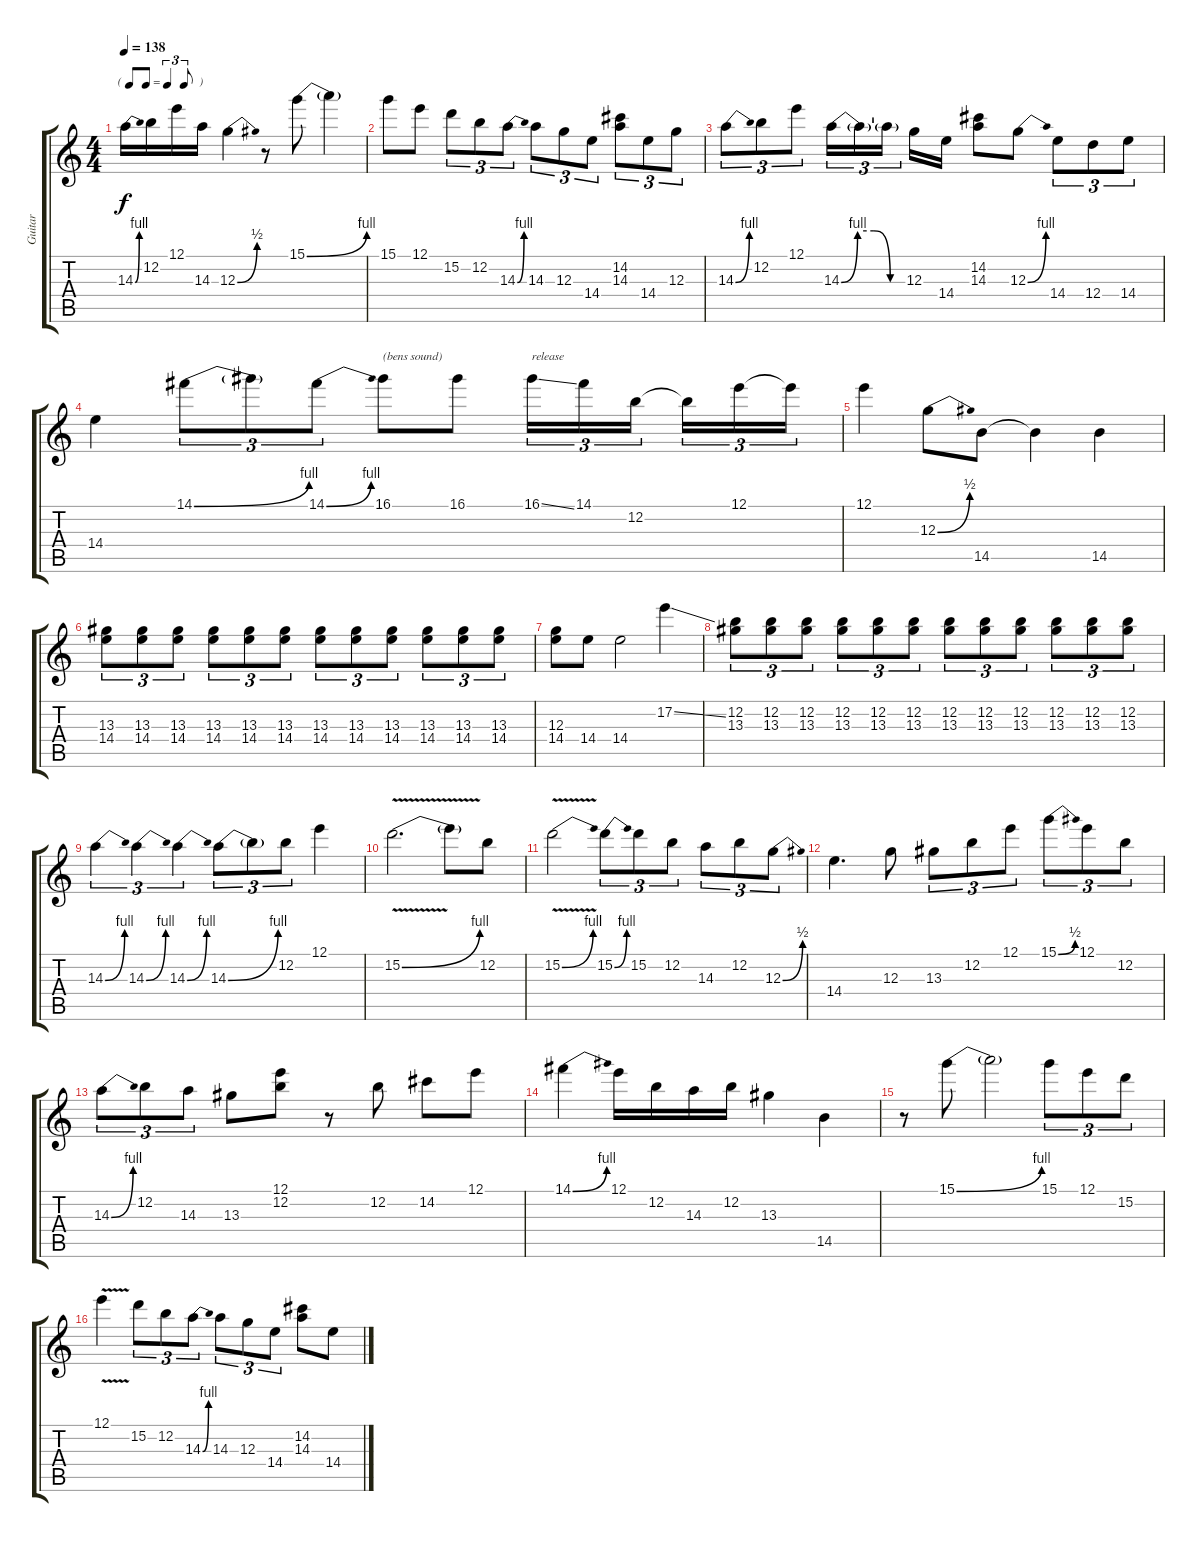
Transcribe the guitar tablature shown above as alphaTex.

\track ("Guitar" "Guitar") {instrument distortionguitar}
\staff {score tabs}
\tuning (E4 B3 G3 D3 A2 E2) {hide}
\ts (4 4)
\tf triplet8th
\tempo 138
\clef g2
\ks c
14.3{be (bend 0 0 60 4)}.16{dy f} 12.2.16 12.1.16 14.3.16 12.3{be (bend 0 0 60 2)}.4 r.8 15.1{be (bend 0 0 60 4)}.8 15.1{t}.4 |
15.1.8 12.1.8 15.2.8{tu (3 2)} 12.2.8{tu (3 2)} 14.3{be (bend 0 0 60 4)}.8{tu (3 2)} 14.3.8{tu (3 2)} 12.3.8{tu (3 2)} 14.4.8{tu (3 2)} (14.2 14.3).8{tu (3 2)} 14.4.8{tu (3 2)} 12.3.8{tu (3 2)} |
14.3{be (bend 0 0 60 4)}.8{tu (3 2)} 12.2.8{tu (3 2)} 12.1.8{tu (3 2)} 14.3{be (custom 0 0 15 4 30 4 45 0 60 0)}.16{tu (3 2)} 14.3{t}.16{tu (3 2)} 14.3{t}.16{tu (3 2)} 12.3.16 14.4.16 (14.2 14.3).8 12.3{be (bend 0 0 60 4)}.8 14.4.8{tu (3 2)} 12.4.8{tu (3 2)} 14.4.8{tu (3 2)} |
14.4.4 14.1{be (bend 0 0 60 4)}.8{tu (3 2)} 14.1{t}.8{tu (3 2)} 14.1{be (bend 0 0 60 4)}.8{tu (3 2)} 16.1.8{txt "(bens sound)"} 16.1.8 16.1{ss}.16{tu (3 2) txt "release"} 14.1.16{tu (3 2)} 12.2.16{tu (3 2)} 12.2{t}.16{tu (3 2)} 12.1.16{tu (3 2)} 12.1{t}.16{tu (3 2)} |
12.1.4 12.3{be (bend 0 0 60 2)}.8 14.5.8 14.5{t}.4 14.5.4 |
(13.3 14.4).8{tu (3 2)} (13.3 14.4).8{tu (3 2)} (13.3 14.4).8{tu (3 2)} (13.3 14.4).8{tu (3 2)} (13.3 14.4).8{tu (3 2)} (13.3 14.4).8{tu (3 2)} (13.3 14.4).8{tu (3 2)} (13.3 14.4).8{tu (3 2)} (13.3 14.4).8{tu (3 2)} (13.3 14.4).8{tu (3 2)} (13.3 14.4).8{tu (3 2)} (13.3 14.4).8{tu (3 2)} |
(12.3 14.4).8 14.4.8 14.4.2 17.2{ss}.4 |
(12.2 13.3).8{tu (3 2)} (12.2 13.3).8{tu (3 2)} (12.2 13.3).8{tu (3 2)} (12.2 13.3).8{tu (3 2)} (12.2 13.3).8{tu (3 2)} (12.2 13.3).8{tu (3 2)} (12.2 13.3).8{tu (3 2)} (12.2 13.3).8{tu (3 2)} (12.2 13.3).8{tu (3 2)} (12.2 13.3).8{tu (3 2)} (12.2 13.3).8{tu (3 2)} (12.2 13.3).8{tu (3 2)} |
14.3{be (bend 0 0 60 4)}.4{tu (3 2)} 14.3{be (bend 0 0 60 4)}.4{tu (3 2)} 14.3{be (bend 0 0 60 4)}.4{tu (3 2)} 14.3{be (bend 0 0 60 4)}.8{tu (3 2)} 14.3{t}.8{tu (3 2)} 12.2.8{tu (3 2)} 12.1.4 |
15.2{be (bend 0 0 60 4) v}.2{d} 15.2{t}.8 12.2.8 |
15.2{be (bend 0 0 60 4) v}.2 15.2{be (bend 0 0 60 4)}.8{tu (3 2)} 15.2.8{tu (3 2)} 12.2.8{tu (3 2)} 14.3.8{tu (3 2)} 12.2.8{tu (3 2)} 12.3{be (bend 0 0 60 2)}.8{tu (3 2)} |
14.4.4{d} 12.3.8 13.3.8{tu (3 2)} 12.2.8{tu (3 2)} 12.1.8{tu (3 2)} 15.1{be (bend 0 0 60 2)}.8{tu (3 2)} 12.1.8{tu (3 2)} 12.2.8{tu (3 2)} |
14.3{be (bend 0 0 60 4)}.8{tu (3 2)} 12.2.8{tu (3 2)} 14.3.8{tu (3 2)} 13.3.8 (12.1 12.2).8 r.8 12.2.8 14.2.8 12.1.8 |
14.1{be (bend 0 0 60 4)}.4 12.1.16 12.2.16 14.3.16 12.2.16 13.3.4 14.5.4 |
r.8 15.1{be (bend 0 0 60 4)}.8 15.1{t}.2 15.1.8{tu (3 2)} 12.1.8{tu (3 2)} 15.2.8{tu (3 2)} |
12.1{v}.4 15.2.8{tu (3 2)} 12.2.8{tu (3 2)} 14.3{be (bend 0 0 60 4)}.8{tu (3 2)} 14.3.8{tu (3 2)} 12.3.8{tu (3 2)} 14.4.8{tu (3 2)} (14.2 14.3).8 14.4.8
